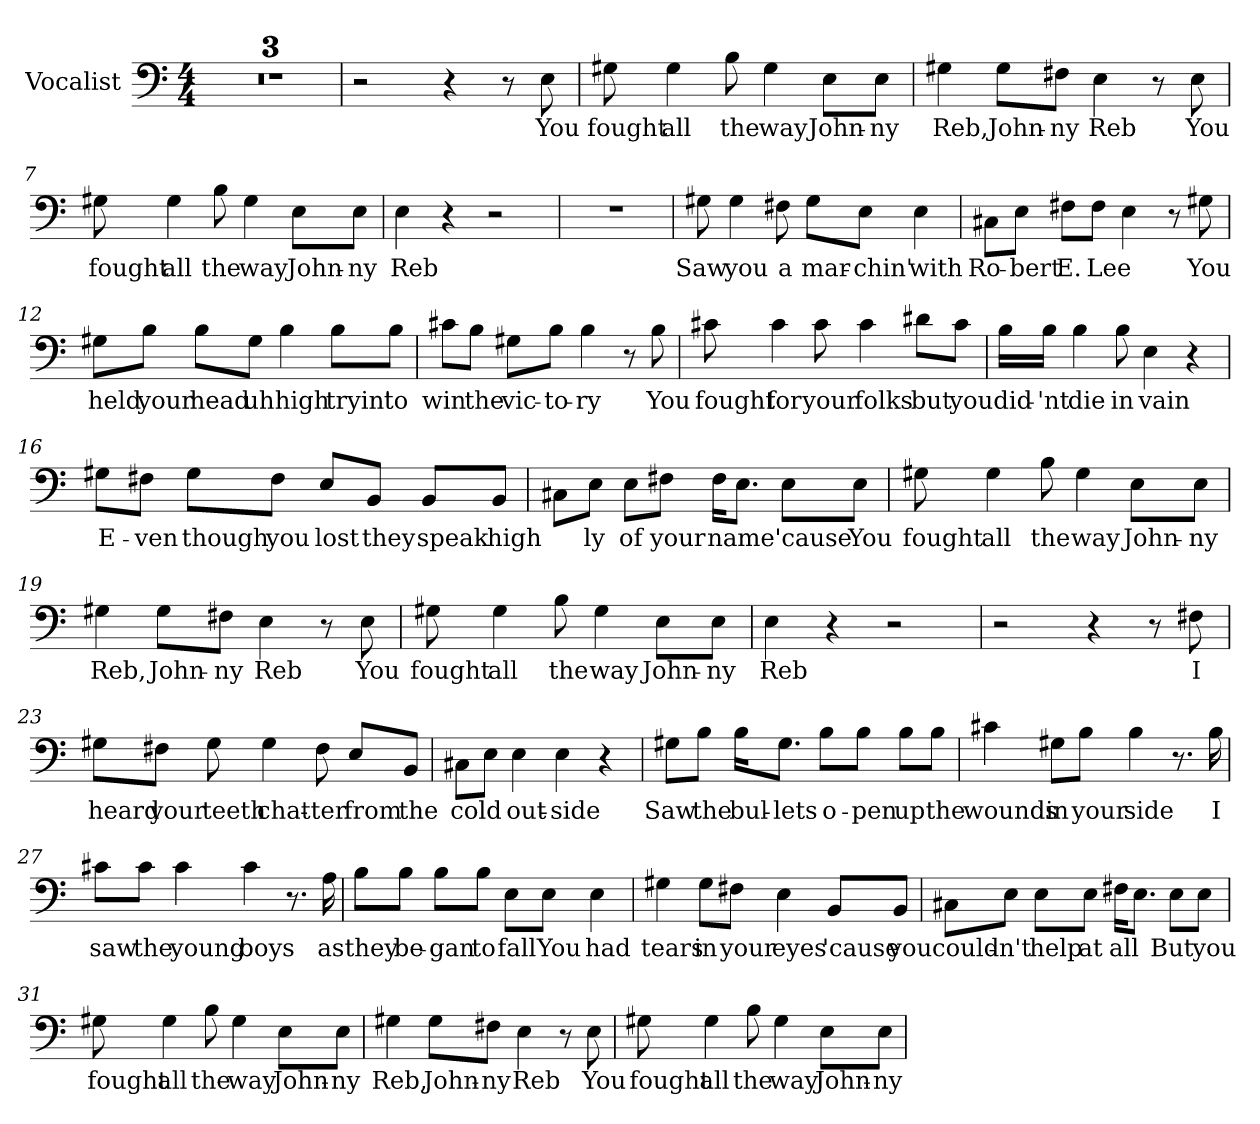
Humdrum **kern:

**kern	**text
*part1	*part1
*staff1	*staff1
*I"Vocalist	*
*clefF4	*
*M4/4	*
=1	=1
*clefF4	*
*M4/4	*
1r	.
=2	=2
1r	.
=3	=3
1r	.
=4	=4
2r	.
4r	.
8r	.
8E	You
=5	=5
8G#X	fought
4G#	all
8B	the
4G#	way
8E\L	John-
8E\J	-ny
=6	=6
4G#X	Reb,
8G#\L	John-
8F#X\J	-ny
4E	Reb
8r	.
8E	You
=7	=7
8G#X	fought
4G#	all
8B	the
4G#	way
8E\L	John-
8E\J	-ny
=8	=8
4E	Reb
4r	.
2r	.
=9	=9
1r	.
=10	=10
8G#X	Saw
4G#	you
8F#X	a
8G#\L	mar-
8E\J	-chin'
4E	with
=11	=11
8C#X\L	Ro-
8E\J	-bert
8F#X\L	E.
8F#\J	Lee
4E	_
8r	.
8G#X	You
=12	=12
8G#X\L	held
8B\J	your
8B\L	head
8G#\J	uh
4B	high
8B\L	tryin'
8B\J	to
=13	=13
8c#X\L	win
8B\J	the
8G#X\L	vic-
8B\J	-to-
4B	-ry
8r	.
8B	You
=14	=14
8c#X	fought
4c#	for
8c#	your
4c#	folks
8d#X\L	but
8c#\J	you
=15	=15
16B\LL	did-
16B\JJ	-'nt
4B	die
8B	in
4E	vain
4r	.
=16	=16
8G#X\L	E-
8F#X\J	-ven
8G#\L	though
8F#\J	you
8E/L	lost
8BB/J	they
8BB/L	speak
8BB/J	high-
=17	=17
8C#X\L	_
8E\J	-ly
8E\L	of
8F#X\J	your
16F#\KL	name
8.E\J	_
8E\L	'cause
8E\J	You
=18	=18
8G#X	fought
4G#	all
8B	the
4G#	way
8E\L	John-
8E\J	-ny
=19	=19
4G#X	Reb,
8G#\L	John-
8F#X\J	-ny
4E	Reb
8r	.
8E	You
=20	=20
8G#X	fought
4G#	all
8B	the
4G#	way
8E\L	John-
8E\J	-ny
=21	=21
4E	Reb
4r	.
2r	.
=22	=22
2r	.
4r	.
8r	.
8F#X	I
=23	=23
8G#X\L	heard
8F#X\J	your
8G#	teeth
4G#	chat-
8F#	-ter
8E/L	from
8BB/J	the
=24	=24
8C#X\L	cold
8E\J	_
4E	out-
4E	-side
4r	.
=25	=25
8G#X\L	Saw
8B\J	the
16B\KL	bul-
8.G#\J	-lets
8B\L	o-
8B\J	-pen
8B\L	up
8B\J	the
=26	=26
4c#X	wounds
8G#X\L	in
8B\J	your
4B	side
8.r	.
16B	I
=27	=27
8c#X\L	saw
8c#\J	the
4c#	young
4c#	boys
8.r	.
16A	as
=28	=28
8B\L	they
8B\J	be-
8B\L	-gan
8B\J	to
8E\L	fall
8E\J	You
4E	had
=29	=29
4G#X	tears
8G#\L	in
8F#X\J	your
4E	eyes
8BB/L	'cause
8BB/J	you
=30	=30
8C#X\L	could-
8E\J	-n't
8E\L	help
8E\J	at
16F#X\KL	all
8.E\J	_
8E\L	But
8E\J	you
=31	=31
8G#X	fought
4G#	all
8B	the
4G#	way
8E\L	John-
8E\J	-ny
=32	=32
4G#X	Reb,
8G#\L	John-
8F#X\J	-ny
4E	Reb
8r	.
8E	You
=33	=33
8G#X	fought
4G#	all
8B	the
4G#	way
8E\L	John-
8E\J	-ny
=	=
*-	*-
